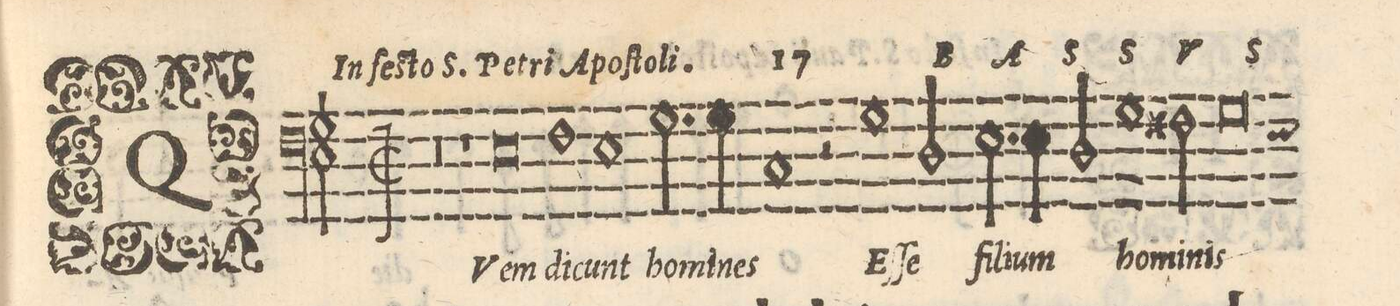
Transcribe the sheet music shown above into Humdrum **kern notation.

**kern	**text
*I"BASSVS	*
*clefF4	*
*k[]	*
*met(C|)	*
*M2/1	*
0r	.
=2-	=2-
1r	.
0E	QVem
=3-	=3-
1F	di-
=4-	=4-
1E	-cunt
2.G\	ho-
4G\	-mi-
=5-	=5-
1C	-nes
2r	.
1G\	Eſ-
=6-	=6-
2D/	-ſe
2.E\	fi-
4E\	-li-
=7-	=7-
2D/	-um
1G\	ho-
2F#X\	-mi-
=8-	=8-
0G	-nis
*custos:E	*
=9-	=9-
*-	*-
